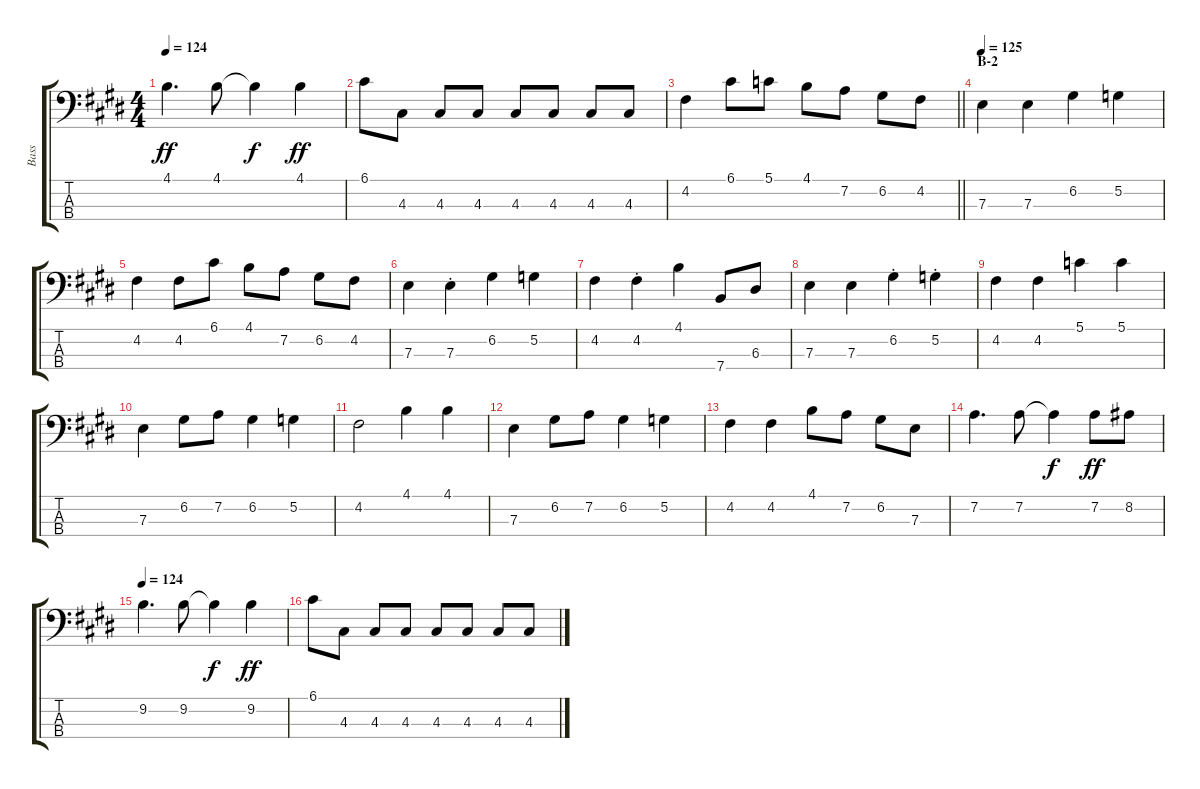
\track ("Bass" "Bass") {instrument electricbassfinger}
\staff {score tabs}
\tuning (G2 D2 A1 E1) {hide}
\ts (4 4)
\tempo 124
\clef f4
\ks e
4.1.4{d dy ff} 4.1.8 4.1{t}.4{dy f} 4.1.4{dy ff} |
6.1.8 4.3.8 4.3.8 4.3.8 4.3.8 4.3.8 4.3.8 4.3.8 |
\barLineRight lightlight
4.2.4 6.1.8 5.1.8 4.1.8 7.2.8 6.2.8 4.2.8 |
\section ("" "B-2")
\tempo 125
7.3.4 7.3.4 6.2.4 5.2.4 |
4.2.4 4.2.8 6.1.8 4.1.8 7.2.8 6.2.8 4.2.8 |
7.3.4 7.3{st}.4 6.2.4 5.2.4 |
4.2.4 4.2{st}.4 4.1.4 7.4.8 6.3.8 |
7.3.4 7.3.4 6.2{st}.4 5.2{st}.4 |
4.2.4 4.2.4 5.1.4 5.1.4 |
7.3.4 6.2.8 7.2.8 6.2.4 5.2.4 |
4.2.2 4.1.4 4.1.4 |
7.3.4 6.2.8 7.2.8 6.2.4 5.2.4 |
4.2.4 4.2.4 4.1.8 7.2.8 6.2.8 7.3.8 |
7.2.4{d} 7.2.8 7.2{t}.4{dy f} 7.2.8{dy ff} 8.2.8 |
\tempo 124
9.2.4{d} 9.2.8 9.2{t}.4{dy f} 9.2.4{dy ff} |
6.1.8 4.3.8 4.3.8 4.3.8 4.3.8 4.3.8 4.3.8 4.3.8
